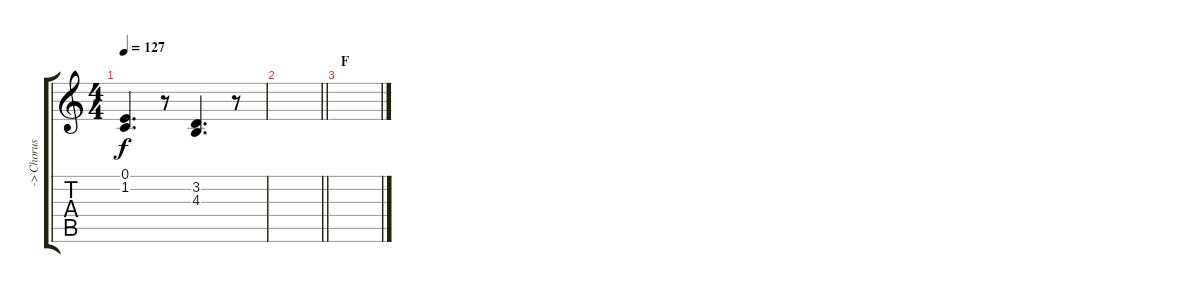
\track ("-> Chorus" "-> Chorus") {instrument choiraahs}
\staff {score tabs}
\tuning (E4 B3 G3 D3 A2 E2) {hide}
\ts (4 4)
\tempo 127
\clef g2
\ks c
(0.1 1.2).4{d dy f} r.8 (3.2 4.3).4{d} r.8 |
\barLineRight lightlight
|
\section ("" "F")
